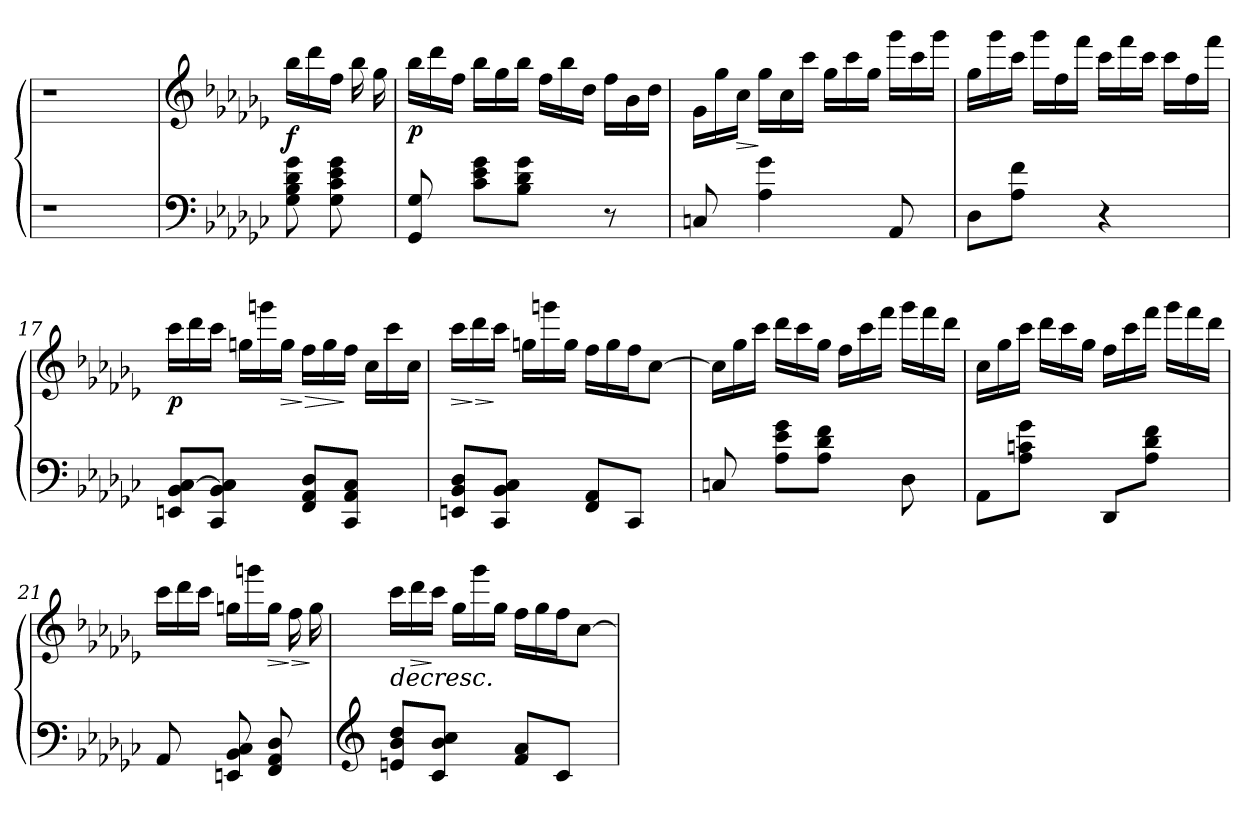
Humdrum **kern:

**kern	**kern	**dynam
*part1	*part1	*part1
*staff2	*staff1	*staff1/2
=1	=1	=1
1r	1r	.
=2	=2	=2
1r	1r	.
=3	=3	=3
1r	1r	.
!!LO:LB:g=z
=4	=4	=4
1r	1r	.
=5	=5	=5
1r	1r	.
=6	=6	=6
1r	1r	.
!!LO:LB:g=z
=7	=7	=7
1r	1r	.
=8	=8	=8
1r	1r	.
=9	=9	=9
1r	1r	.
!!LO:LB:g=z
=10	=10	=10
1r	1r	.
=11	=11	=11
1r	1r	.
=12	=12	=12
1r	1r	.
!!LO:PB:g=z
=13	=13	=13
*clefF4	*clefG3	*
*k[b-e-a-d-g-c-]	*k[b-e-a-d-g-c-]	*
!	!	!LO:DY:b
8G-\ 8B-\ 8d-\ 8g-\L	16gg-\LL	f
.	16bb-\	.
8G-\ 8c-\ 8e-\ 8g-\	16dd-\JJ	.
.	16gg-\LL	.
16ryy	16ee-\	.
=14	=14	=14
!	!	!LO:DY:b
8GG-/ 8G-/	16gg-\LL	p
.	16bb-\	.
16ryy	16dd-\JJ	.
8c-\ 8e-\ 8g-\L	16gg-\LL	.
.	16ee-\	.
8B-\ 8d-\ 8g-\J	16gg-\JJ	.
.	16dd-\LL	.
8ryy	16gg-\	.
.	16b-\JJ	.
8r	16dd-\LL	.
.	16g-\	.
16ryy	16b-\JJ	.
=15	=15	=15
8Cn/	16e-\LL	.
.	16ee-\	.
!	!	!LO:HP:b
16ryy	16a-\JJ	>
4A-\ 4g-\	16ee-\LL	]
.	16a-\	.
.	16aa-\JJ	.
.	16ee-\LL	.
8ryy	16aa-\	.
.	16ee-\JJ	.
8AA-/	16eee-\LL	.
.	16aa-\	.
16ryy	16eee-\JJ	.
!!LO:LB:g=z
=16	=16	=16
8D-\L	16ee-\LL	.
.	16eee-\	.
8A-\ 8f\J	16aa-\JJ	.
.	16eee-\LL	.
8ryy	16dd-\	.
.	16ddd-\JJ	.
4r	16aa-\LL	.
.	16ddd-\	.
.	16aa-\JJ	.
.	16aa-\LL	.
8ryy	16dd-\	.
.	16ddd-\JJ	.
=17	=17	=17
!	!	!LO:DY:b
8EEn/ 8BB-/ [>8C-/L	16aa-\LL	p
.	16bb-\	.
8CC-/ 8BB-/ 8C-/]J	16aa-\JJ	.
.	16ee\LL	.
8ryy	16eee\	.
!	!	!LO:HP:b
.	16ee\JJ	>
!	!	!LO:HP:n=1:b
8FF/ 8AA-/ 8D-/L	16dd-\LL	] >
.	16ee\	.
8CC-/ 8AA-/ 8C-/J	16dd-\JJ	]
.	16a-\LL	.
8ryy	16aa-\	.
.	16a-\JJ	.
=18	=18	=18
!	!	!LO:HP:b
8EEn/ 8BB-/ 8D-/L	16aa-\LL	>
!	!	!LO:HP:n=1:b
.	16bb-\	] >
8CC-/ 8BB-/ 8C-/J	16aa-\JJ	]
.	16ee\LL	.
8ryy	16eee\	.
.	16ee\JJ	.
8FF/ 8AA-/L	16dd-\LL	.
.	16ee\	.
8CC-/J	16dd-\J	.
.	[>8a-\J	.
16ryy	.	.
!!LO:LB:g=z
=19	=19	=19
8Cn/	16a-\LL]	.
.	16ee-\	.
16ryy	16aa-\JJ	.
8A-\ 8e-\ 8g-\L	16bb-\LL	.
.	16aa-\	.
8A-\ 8d-\ 8f\J	16ee-\JJ	.
.	16dd-\LL	.
8ryy	16aa-\	.
.	16ddd-\JJ	.
8D-\	16eee-\LL	.
.	16ddd-\	.
16ryy	16bb-\JJ	.
=20	=20	=20
8AA-\L	16a-\LL	.
.	16ee-\	.
8A-\ 8cn\ 8g-\J	16aa-\JJ	.
.	16bb-\LL	.
8ryy	16aa-\	.
.	16ee-\JJ	.
8DD-/L	16dd-\LL	.
.	16aa-\	.
8A-\ 8d-\ 8f\J	16ddd-\JJ	.
.	16eee-\LL	.
8ryy	16ddd-\	.
.	16bb-\JJ	.
=21	=21	=21
8AA-/	16aa-\LL	.
.	16bb-\	.
16ryy	16aa-\JJ	.
8EEn/ 8BB-/ 8C-/L	16ee\LL	.
.	16eee\	.
!	!	!LO:HP:b
8FF/ 8AA-/ 8D-/	16ee\JJ	>
!	!	!LO:HP:n=1:b
.	16dd-\LL	] >
16ryy	16ee\	]
!!LO:LB:g=z
=22	=22	=22
*clefG3	*	*
!	!	!LO:HP:b
8cn/ 8g-/ 8b-/L	16aa-\LL	>
!	!	!LO:HP:b
.	16bb-\	>
8A-/ 8g-/ 8a-/J	16aa-\JJ	]
.	16ee-\LL	.
8ryy	16eee-\	.
.	16ee-\JJ	.
8d-/ 8f/L	16dd-\LL	.
.	16ee-\	.
8A-/J	16dd-\J	]
.	[>8a-\J	.
16ryy	.	.
=	=	=
*-	*-	*-
